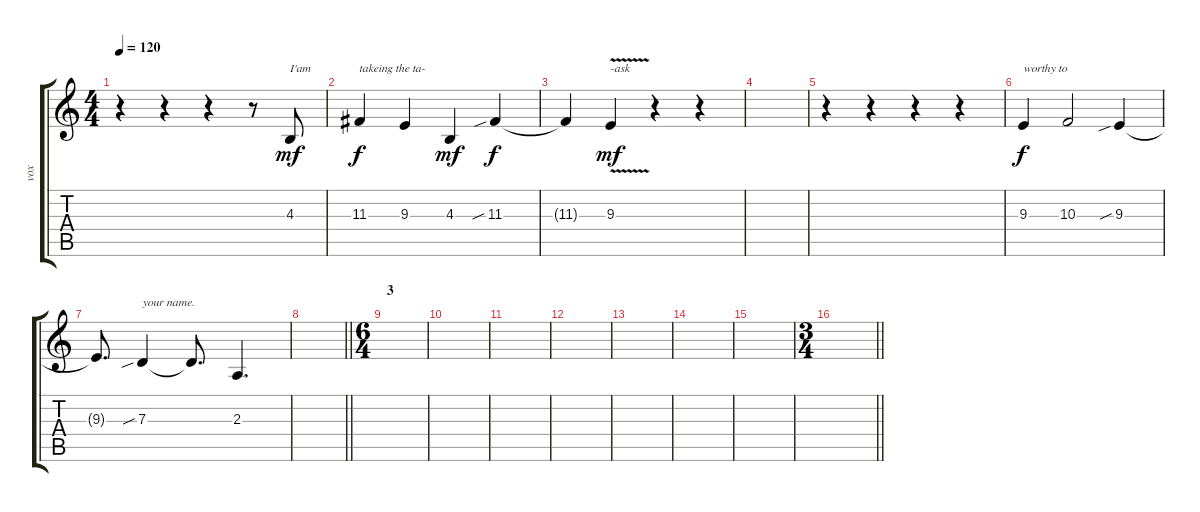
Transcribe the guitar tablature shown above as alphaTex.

\track ("vox" "vox") {instrument tenorsax}
\staff {score tabs}
\tuning (E4 B3 G3 D3 A2 E2) {hide}
\ts (4 4)
\section ("" "")
\tempo 120
\clef g2
\ks c
r.4{dy mf} r.4 r.4 r.8 4.3.8{txt "I'am"} |
11.3.4{txt "takeing the ta-" dy f} 9.3.4 4.3.4{dy mf} 11.3{sib}.4{dy f} |
11.3{t}.4 9.3{v}.4{txt "-ask" dy mf} r.4 r.4 |
|
r.4 r.4 r.4 r.4 |
9.3.4{txt "worthy to " dy f} 10.3.2 9.3{sib}.4 |
9.3{t}.8{d} 7.3{sib}.4{txt "your name."} 7.3{t}.8{d} 2.3.4{d} |
\barLineRight lightlight
|
\ts (6 4)
\section ("" "3")
|
|
|
|
|
|
|
\ts (3 4)
\barLineRight lightlight
